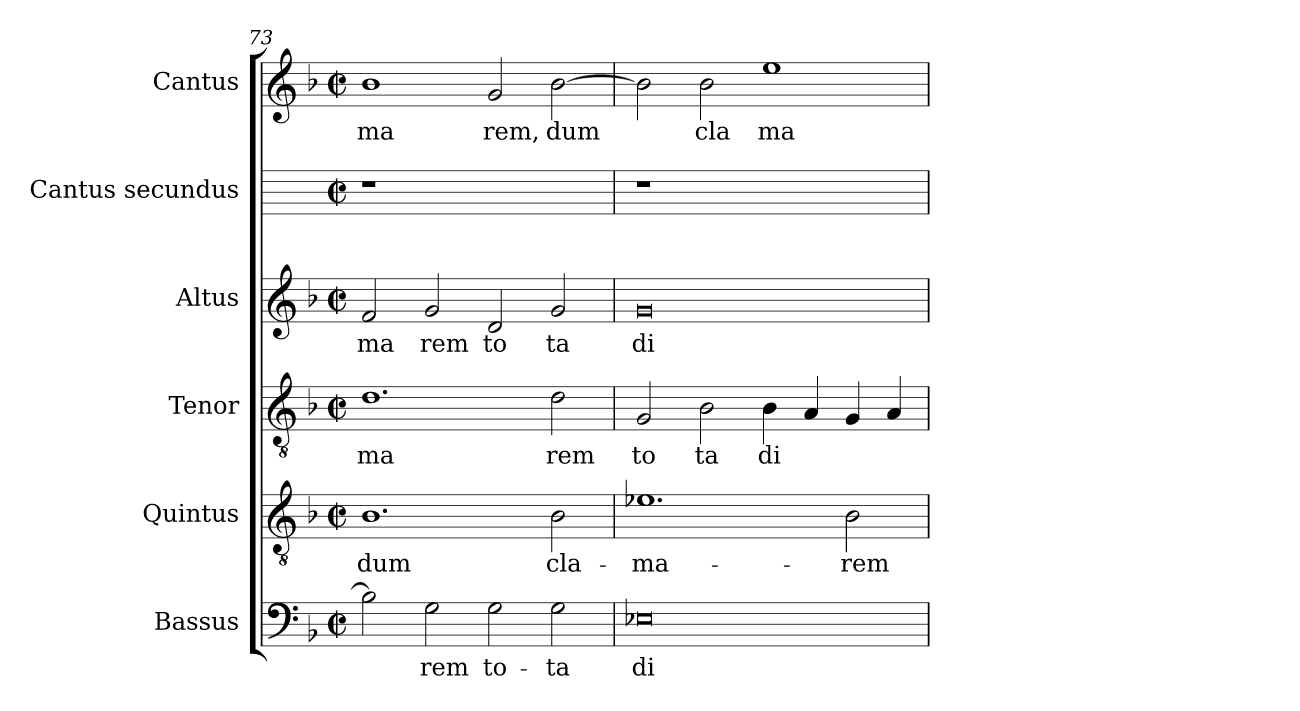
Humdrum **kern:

**kern	**text	**kern	**text	**kern	**text	**kern	**text	**kern	**kern	**text
*part6	*part6	*part5	*part5	*part4	*part4	*part3	*part3	*part2	*part1	*part1
*staff6	*staff6	*staff5	*staff5	*staff4	*staff4	*staff3	*staff3	*staff2	*staff1	*staff1
*I"Bassus	*	*I"Quintus	*	*I"Tenor	*	*I"Altus	*	*I"Cantus  secundus	*I"Cantus	*
*I'B	*	*I'Q	*	*I'T	*	*I'A	*	*	*I'C	*
!!LO:PB:g=z
*clefF4	*	*clefGv2	*	*clefGv2	*	*clefG2	*	*	*clefG2	*
*k[b-]	*	*k[b-]	*	*k[b-]	*	*k[b-]	*	*k[]	*k[b-]	*
*F:	*	*F:	*	*F:	*	*F:	*	*C:	*F:	*
*M2/2	*	*M2/2	*	*M2/2	*	*M2/2	*	*M2/2	*M2/2	*
*met(c|)	*	*met(c|)	*	*met(c|)	*	*met(c|)	*	*met(c|)	*met(c|)	*
=73	=73	=73	=73	=73	=73	=73	=73	=73	=73	=73
!	!LO:LY:b:cj	!	!LO:LY:b:cj	!	!LO:LY:b:cj	!	!LO:LY:b:cj	!	!	!LO:LY:b:cj
2B-\]	.	1.B-	dum	1.d	ma	2f/	ma	1r	1b-	-ma
!	!LO:LY:b:cj	!	!	!	!	!	!LO:LY:b:cj	!	!	!
2G\	rem	.	.	.	.	2g/	rem	.	.	.
!	!LO:LY:b:cj	!	!	!	!	!	!LO:LY:b:cj	!	!	!LO:LY:b:cj
2G\	to-	.	.	.	.	2d/	to	1ryy	2g/	rem,
!	!LO:LY:b:cj	!	!LO:LY:b:cj	!	!LO:LY:b:cj	!	!LO:LY:b:cj	!	!	!LO:LY:b:cj
2G\	-ta	2B-\	cla-	2d\	rem	2g/	ta	.	[>2b-\	dum
=74	=74	=74	=74	=74	=74	=74	=74	=74	=74	=74
!	!LO:LY:b:cj	!	!LO:LY:b:cj	!	!LO:LY:b:cj	!	!LO:LY:b:cj	!	!	!LO:LY:b:cj
0E-X	di-	1.e-	-ma-	2G/	to	0g	di	1r	2b-\]	.
!	!	!	!	!	!LO:LY:b:cj	!	!	!	!	!LO:LY:b:cj
.	.	.	.	2B-\	ta	.	.	.	2b-\	cla
!	!	!	!	!	!LO:LY:b:cj	!	!	!	!	!LO:LY:b:cj
.	.	.	.	4B-\	di	.	.	1ryy	1ee	ma
!	!	!	!	!	!LO:LY:b:cj	!	!	!	!	!
.	.	.	.	4A/	.	.	.	.	.	.
!	!	!	!LO:LY:b:cj	!	!LO:LY:b:cj	!	!	!	!	!
.	.	2B-\	-rem	4G/	.	.	.	.	.	.
!	!	!	!	!	!LO:LY:b:cj	!	!	!	!	!
.	.	.	.	4A/	.	.	.	.	.	.
=	=	=	=	=	=	=	=	=	=	=
*-	*-	*-	*-	*-	*-	*-	*-	*-	*-	*-
